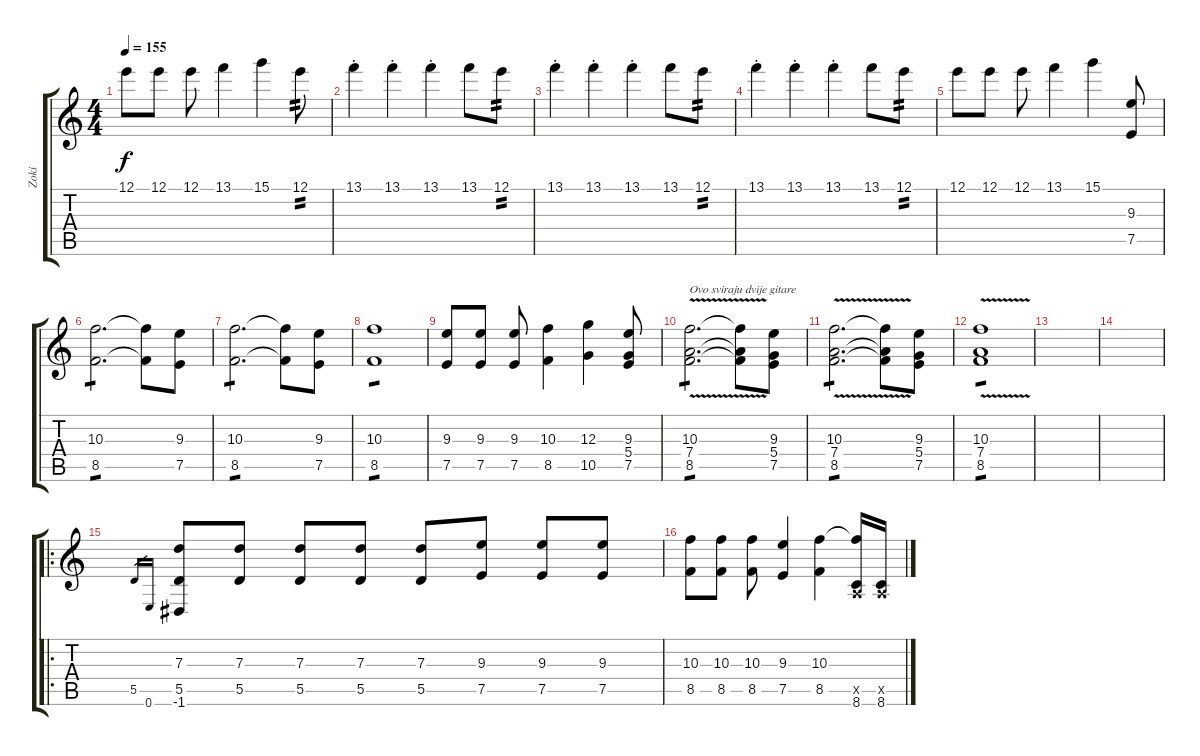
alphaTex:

\track ("Zoki" "Zoki") {instrument distortionguitar}
\staff {score tabs}
\tuning (E4 B3 G3 D3 A2 E2) {hide}
\ts (4 4)
\tempo 155
\clef g2
\ks c
12.1.8{dy f} 12.1.8 12.1.8 13.1.4 15.1.4 12.1.8{tp 2} |
13.1{st}.4 13.1{st}.4 13.1{st}.4 13.1.8 12.1.8{tp 2} |
13.1{st}.4 13.1{st}.4 13.1{st}.4 13.1.8 12.1.8{tp 2} |
13.1{st}.4 13.1{st}.4 13.1{st}.4 13.1.8 12.1.8{tp 2} |
12.1.8 12.1.8 12.1.8 13.1.4 15.1.4 (9.3 7.5).8 |
(10.3 8.5).2{d tp 1} (10.3{t} 8.5{t}).8 (9.3 7.5).8 |
(10.3 8.5).2{d tp 1} (10.3{t} 8.5{t}).8 (9.3 7.5).8 |
(10.3 8.5).1{tp 1} |
(9.3 7.5).8 (9.3 7.5).8 (9.3 7.5).8 (10.3 8.5).4 (12.3 10.5).4 (9.3 5.4 7.5).8 |
(10.3 7.4{v} 8.5).2{d txt "Ovo sviraju dvije gitare" tp 1} (10.3{t} 7.4{t} 8.5{t}).8 (9.3 5.4 7.5).8 |
(10.3 7.4{v} 8.5).2{d tp 1} (10.3{t} 7.4{t} 8.5{t}).8 (9.3 5.4 7.5).8 |
(10.3 7.4{v} 8.5).1{tp 1} |
|
|
\ro
5.5.16{gr} 0.6.16{gr} (7.3 5.5 -1.6).8 (7.3 5.5).8 (7.3 5.5).8 (7.3 5.5).8 (7.3 5.5).8 (9.3 7.5).8 (9.3 7.5).8 (9.3 7.5).8 |
(10.3 8.5).8 (10.3 8.5).8 (10.3 8.5).8 (9.3 7.5).4 (10.3 8.5).4 (10.3{t} 0.5{x} 8.6).16 (0.5{x} 8.6).16
